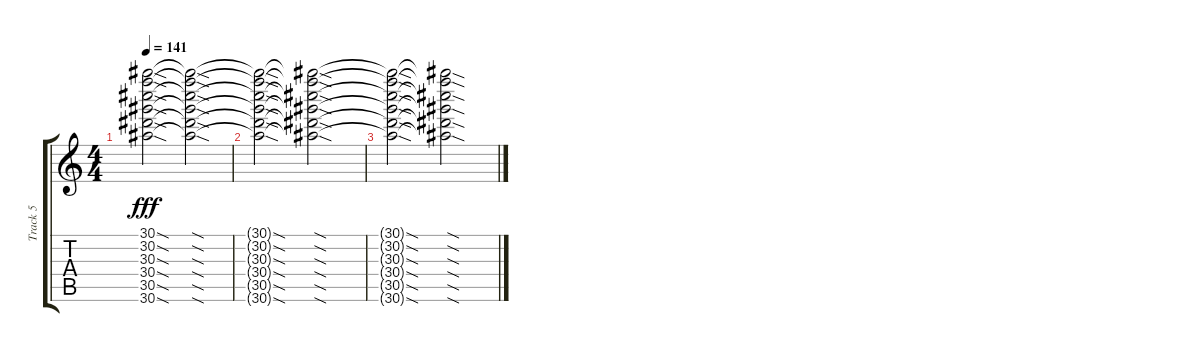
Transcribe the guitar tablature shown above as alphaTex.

\track ("Track 5" "Track 5") {instrument distortionguitar}
\staff {score tabs}
\tuning (E4 B3 G3 D3 A2 E2) {hide}
\ts (4 4)
\tempo 141
\clef g2
\ks c
(30.1{sod t} 30.2{sod t} 30.3{sod t} 30.4{sod t} 30.5{sod t} 30.6{sod t}).2{dy fff} (30.1{sod t} 30.2{sod t} 30.3{sod t} 30.4{sod t} 30.5{sod t} 30.6{sod t}).2 |
(30.1{sod t} 30.2{sod t} 30.3{sod t} 30.4{sod t} 30.5{sod t} 30.6{sod t}).2 (30.1{sod t} 30.2{sod t} 30.3{sod t} 30.4{sod t} 30.5{sod t} 30.6{sod t}).2 |
(30.1{sod t} 30.2{sod t} 30.3{sod t} 30.4{sod t} 30.5{sod t} 30.6{sod t}).2 (30.1{sod t} 30.2{sod t} 30.3{sod t} 30.4{sod t} 30.5{sod t} 30.6{sod t}).2
